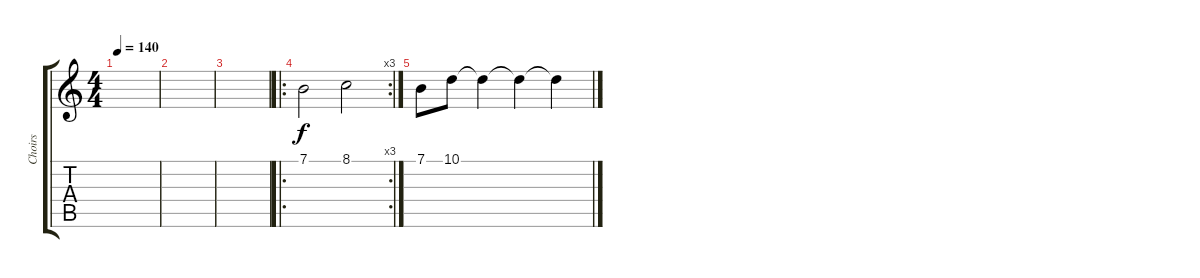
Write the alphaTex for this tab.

\track ("Choirs" "Choirs") {instrument choiraahs}
\staff {score tabs}
\tuning (E4 B3 G3 D3 A2 E2) {hide}
\ts (4 4)
\tempo 140
\clef g2
\ks c
|
|
|
\ro
\rc 3
7.1.2 8.1.2 |
7.1.8 10.1.8 10.1{t}.4 10.1{t}.4 10.1{t}.4
